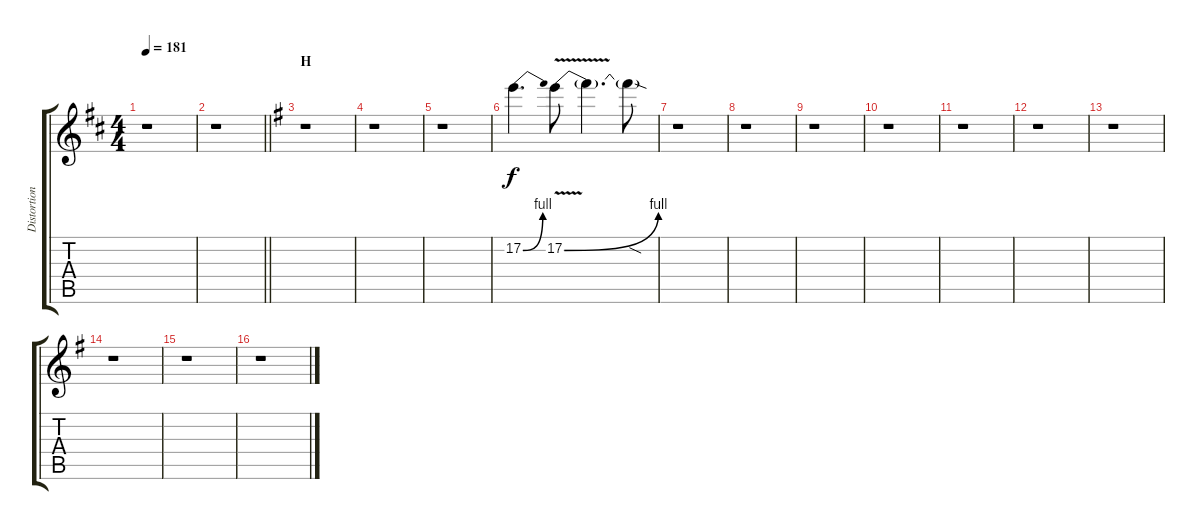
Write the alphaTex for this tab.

\track ("Distortion 6" "Distortion") {instrument distortionguitar}
\staff {score tabs}
\tuning (E4 B3 G3 D3 A2 E2) {hide}
\ts (4 4)
\tempo 181
\clef g2
\ks d
r.1{dy f} |
\barLineRight lightlight
r.1 |
\section ("" "H")
\ks g
r.1 |
r.1 |
r.1 |
17.2{be (bend 0 0 60 4)}.4{d} 17.2{be (bend 0 0 60 4) v}.8 17.2{t}.4{d} 17.2{sod t}.8 |
r.1 |
r.1 |
r.1 |
r.1 |
r.1 |
r.1 |
r.1 |
r.1 |
r.1 |
r.1
